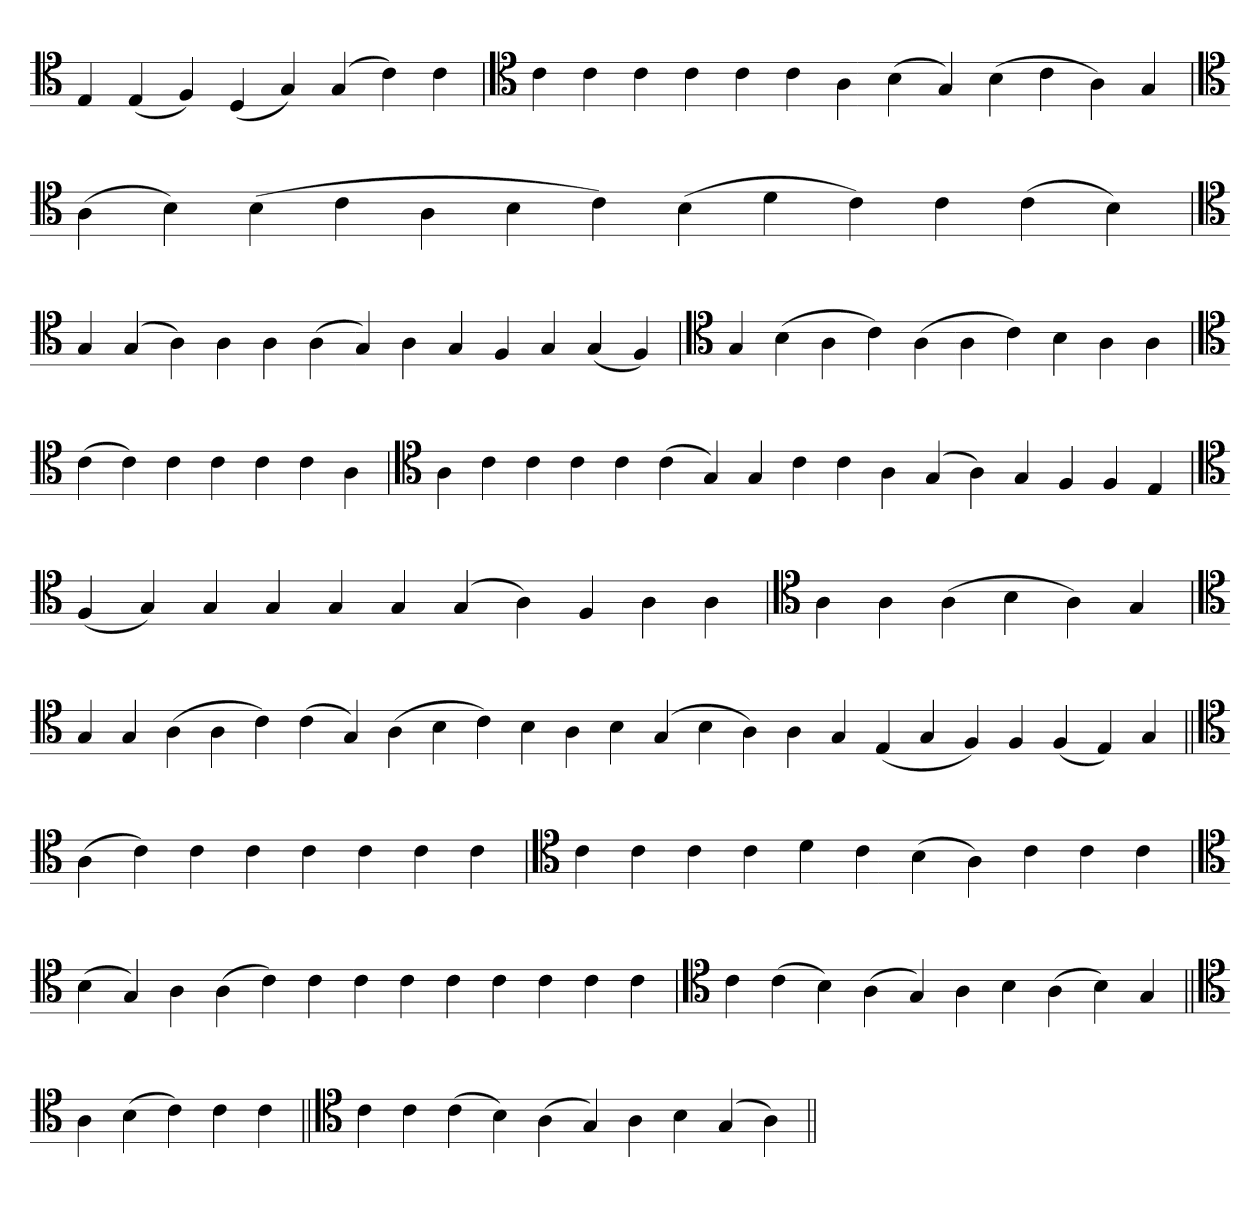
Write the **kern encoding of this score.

**kern
*part1
*staff1
*clefC4
=
4E
(4E
4F)
(4D
4G)
(4G
4c)
4c
=`
*clefC4
4c
4c
4c
4c
4c
4c
4A
(4B
4G)
(4B
4c
4A)
4G
=`
*clefC4
(4A
4B)
(4B
4c
4A
4B
4c)
(4B
4d
4c)
4c
(4c
4B)
='
*clefC4
4G
(4G
4A)
4A
4A
(4A
4G)
4A
4G
4F
4G
(4G
4F)
=`
*clefC4
4G
(4B
4A
4c)
(4A
4A
4c)
4B
4A
4A
=
*clefC4
(4c
4c)
4c
4c
4c
4c
4A
=`
*clefC4
4A
4c
4c
4c
4c
(4c
4G)
4G
4c
4c
4A
(4G
4A)
4G
4F
4F
4E
='
*clefC4
(4F
4G)
4G
4G
4G
4G
(4G
4A)
4F
4A
4A
=`
*clefC4
4A
4A
(4A
4B
4A)
4G
='
*clefC4
4G
4G
(4A
4A
4c)
(4c
4G)
(4A
4B
4c)
4B
4A
4B
(4G
4B
4A)
4A
4G
(4E
4G
4F)
4F
(4F
4E)
4G
=||
*clefC4
(4A
4c)
4c
4c
4c
4c
4c
4c
=`
*clefC4
4c
4c
4c
4c
4d
4c
(4B
4A)
4c
4c
4c
=
*clefC4
(4B
4G)
4A
(4A
4c)
4c
4c
4c
4c
4c
4c
4c
4c
=`
*clefC4
4c
(4c
4B)
(4A
4G)
4A
4B
(4A
4B)
4G
=||
*clefC4
4A
(4B
4c)
4c
4c
=||
*clefC4
4c
4c
(4c
4B)
(4A
4G)
4A
4B
(4G
4A)
=||
*-
